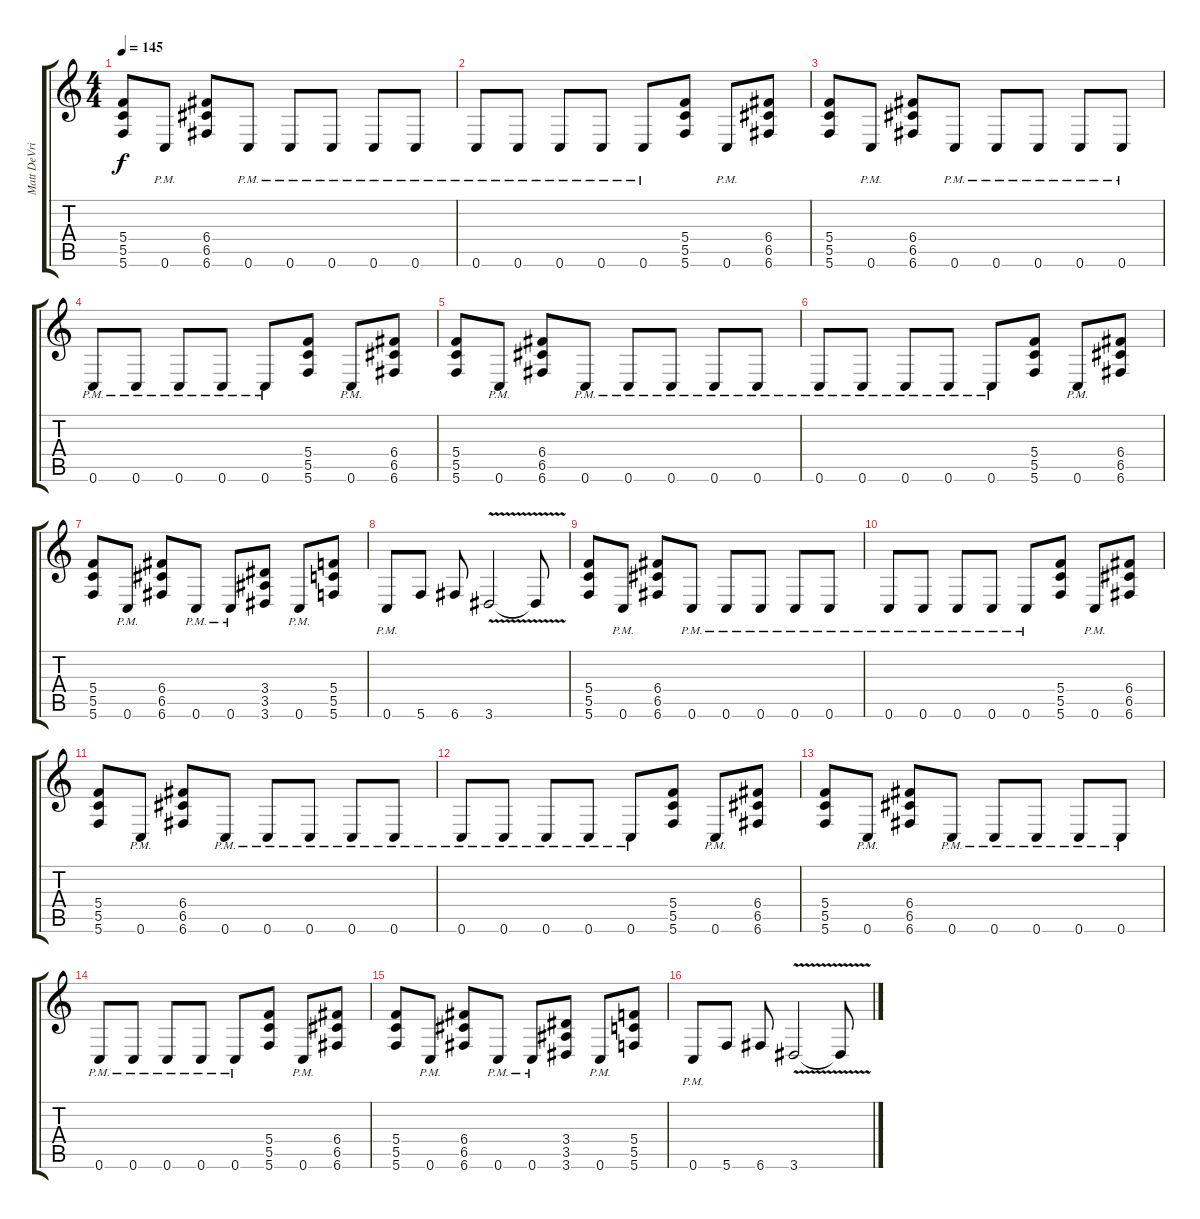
\track ("Matt DeVries" "Matt DeVri") {instrument distortionguitar}
\staff {score tabs}
\tuning (D4 A3 F3 C3 G2 C2) {hide}
\ts (4 4)
\tempo 145
\clef g2
\ks c
(5.4 5.5 5.6).8{dy f} 0.6{pm}.8 (6.4 6.5 6.6).8 0.6{pm}.8 0.6{pm}.8 0.6{pm}.8 0.6{pm}.8 0.6{pm}.8 |
0.6{pm}.8 0.6{pm}.8 0.6{pm}.8 0.6{pm}.8 0.6{pm}.8 (5.4 5.5 5.6).8 0.6{pm}.8 (6.4 6.5 6.6).8 |
(5.4 5.5 5.6).8 0.6{pm}.8 (6.4 6.5 6.6).8 0.6{pm}.8 0.6{pm}.8 0.6{pm}.8 0.6{pm}.8 0.6{pm}.8 |
0.6{pm}.8 0.6{pm}.8 0.6{pm}.8 0.6{pm}.8 0.6{pm}.8 (5.4 5.5 5.6).8 0.6{pm}.8 (6.4 6.5 6.6).8 |
(5.4 5.5 5.6).8 0.6{pm}.8 (6.4 6.5 6.6).8 0.6{pm}.8 0.6{pm}.8 0.6{pm}.8 0.6{pm}.8 0.6{pm}.8 |
0.6{pm}.8 0.6{pm}.8 0.6{pm}.8 0.6{pm}.8 0.6{pm}.8 (5.4 5.5 5.6).8 0.6{pm}.8 (6.4 6.5 6.6).8 |
(5.4 5.5 5.6).8 0.6{pm}.8 (6.4 6.5 6.6).8 0.6{pm}.8 0.6{pm}.8 (3.4 3.5 3.6).8 0.6{pm}.8 (5.4 5.5 5.6).8 |
0.6{pm}.8 5.6.8 6.6.8 3.6{v}.2 3.6{t}.8 |
(5.4 5.5 5.6).8 0.6{pm}.8 (6.4 6.5 6.6).8 0.6{pm}.8 0.6{pm}.8 0.6{pm}.8 0.6{pm}.8 0.6{pm}.8 |
0.6{pm}.8 0.6{pm}.8 0.6{pm}.8 0.6{pm}.8 0.6{pm}.8 (5.4 5.5 5.6).8 0.6{pm}.8 (6.4 6.5 6.6).8 |
(5.4 5.5 5.6).8 0.6{pm}.8 (6.4 6.5 6.6).8 0.6{pm}.8 0.6{pm}.8 0.6{pm}.8 0.6{pm}.8 0.6{pm}.8 |
0.6{pm}.8 0.6{pm}.8 0.6{pm}.8 0.6{pm}.8 0.6{pm}.8 (5.4 5.5 5.6).8 0.6{pm}.8 (6.4 6.5 6.6).8 |
(5.4 5.5 5.6).8 0.6{pm}.8 (6.4 6.5 6.6).8 0.6{pm}.8 0.6{pm}.8 0.6{pm}.8 0.6{pm}.8 0.6{pm}.8 |
0.6{pm}.8 0.6{pm}.8 0.6{pm}.8 0.6{pm}.8 0.6{pm}.8 (5.4 5.5 5.6).8 0.6{pm}.8 (6.4 6.5 6.6).8 |
(5.4 5.5 5.6).8 0.6{pm}.8 (6.4 6.5 6.6).8 0.6{pm}.8 0.6{pm}.8 (3.4 3.5 3.6).8 0.6{pm}.8 (5.4 5.5 5.6).8 |
0.6{pm}.8 5.6.8 6.6.8 3.6{v}.2 3.6{t}.8
